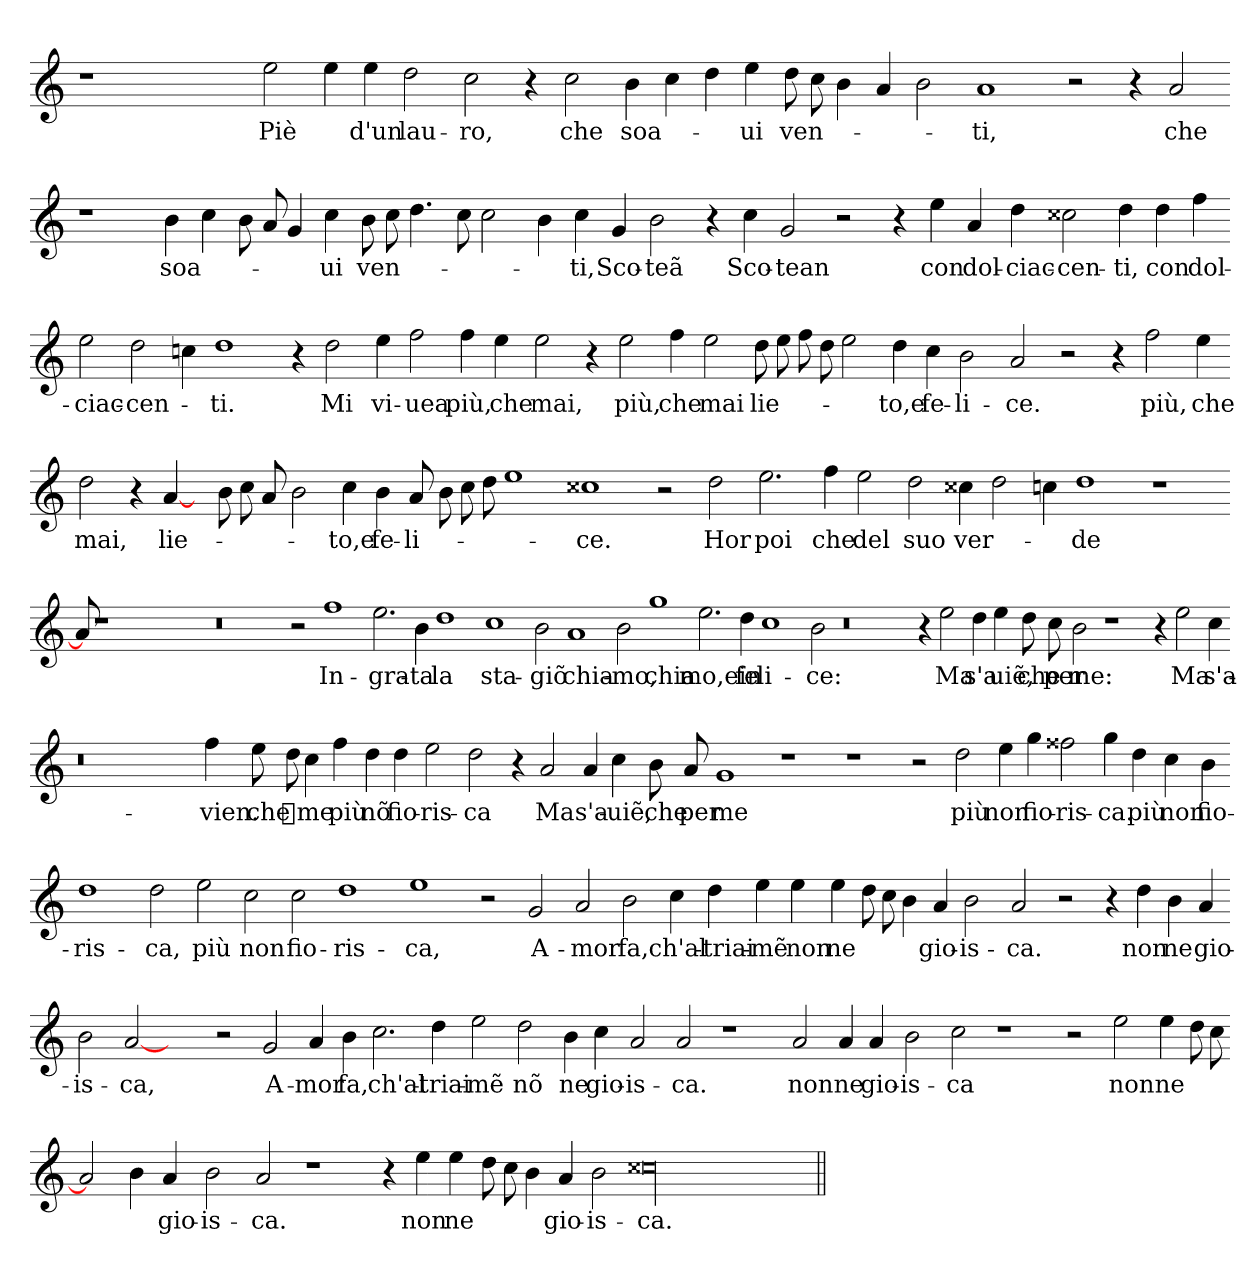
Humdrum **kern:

**kern	**text
*part1	*part1
*staff1	*staff1
*clefG2	*
*k[]	*
=	=
1r	.
1ryy	.
2ee	Piѐ
4ee	.
4ee	d'un
2dd	lau-
2cc	ro,
4r	.
2cc	che
4b	soa-
4cc	.
4dd	.
4ee	ui
8dd	ven-
8cc	.
4b	.
4a	.
2b	.
1a	ti,
2r	.
4r	.
2a	che
=-	=-
1r	.
4b	soa-
4cc	.
8b	.
8a	.
4g	.
4cc	ui
8b	ven-
8cc	.
4.dd	.
8cc	.
2cc	.
4b	.
4cc	ti,
4g	Sco-
2b	teã
4r	.
4cc	Sco-
2g	tean
2r	.
4r	.
4ee	con
4a	dol-
4dd	ciac-
2cc##X	cen-
4dd	ti,
4dd	con
4ff	dol-
=-	=-
2ee	ciac-
2dd	cen-
4cc	.
1dd	ti.
4r	.
2dd	Mi
4ee	vi-
2ff	uea
4ff	più,
4ee	che
2ee	mai,
4r	.
2ee	più,
4ff	che
2ee	mai
8dd	lie-
8ee	.
8ff	.
8dd	.
2ee	.
4dd	to,e
4cc	fe-
2b	li-
2a	ce.
2r	.
4r	.
2ff	più,
4ee	che
=-	=-
2dd	mai,
4r	.
[4a	lie-
8ryy	.
8b	.
8cc	.
8a	.
2b	.
4cc	to,e
4b	fe-
8a	li-
8b	.
8cc	.
8dd	.
1ee	.
1cc##X	ce.
2r	.
2dd	Hor
2.ee	poi
4ff	che
2ee	del
2dd	suo
4cc##X	ver-
2dd	.
4cc	.
1dd	de
1r	.
=-	=-
8a]	.
1r	.
1...ryy	.
0r	.
2r	.
1ff	In-
2.ee	gra-
4b	ta
1dd	la
1cc	sta-
2b	giõ
1a	chia-
2b	mo,
1gg	chia-
2.ee	mo,ein-
4dd	fe-
1cc	li-
2b	ce:
0r	.
4r	.
2ee	Ma
4dd	s'a-
4ee	uiẽ,
8dd	che
8cc	per
2b	me:
1r	.
4r	.
2ee	Ma
4cc	s'a-
=-	=-
0.r	.
4ff	vien.
8ee	che
8dd	ᵱ
4cc	me
4ff	più
4dd	nõ
4dd	fio-
2ee	ris-
2dd	ca
4r	.
2a	Ma
4a	s'a-
4cc	uiẽ,
8b	che
8a	per
1g	me
1r	.
1r	.
2r	.
2dd	più
4ee	non
4gg	fio-
2ff##X	ris-
4gg	ca.
4dd	più
4cc	non
4b	fio-
=-	=-
1dd	ris-
2dd	ca,
2ee	più
2cc	non
2cc	fio-
1dd	ris-
1ee	ca,
2r	.
2g	A-
2a	mor
2b	fa,
4cc	ch'al-
4dd	triai-
4ee	mẽ
4ee	non
4ee	ne
8dd	.
8cc	.
4b	.
4a	gio-
2b	is-
2a	ca.
2r	.
4r	.
4dd	non
4b	ne
4a	gio-
=-	=-
2b\	is-
[2a	ca,
2ryy	.
2r	.
2g	A-
4a	mor
4b	fa,
2.cc	ch'al-
4dd	triai-
2ee	mẽ
2dd	nõ
4b	ne
4cc	gio-
2a	is-
2a	ca.
1r	.
2a	non
4a	ne
4a	gio-
2b	is-
2cc	ca
1r	.
2r	.
2ee	non
4ee	ne
8dd	.
8cc	.
=-	=-
2a]	.
4b	.
4a	gio-
2b	is-
2a	ca.
1r	.
4r	.
4ee	non
4ee	ne
8dd	.
8cc	.
4b	.
4a	gio-
2b	is-
00cc##X	ca.
=||	=||
*-	*-
